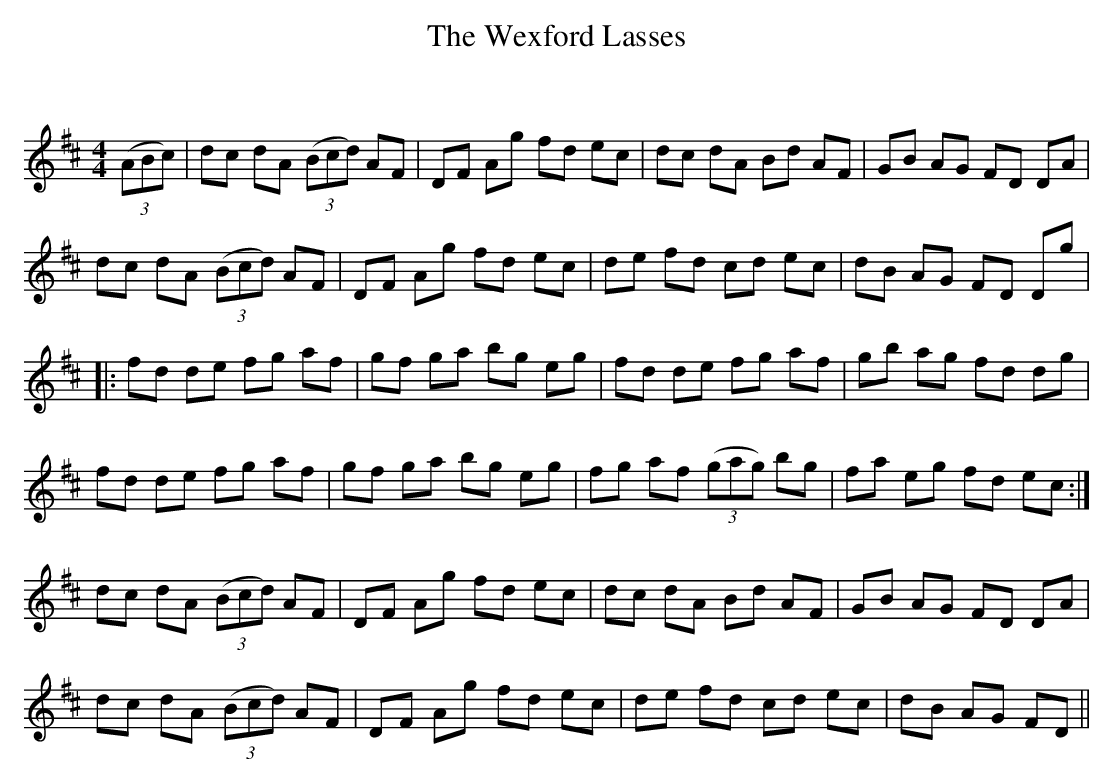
X:1
T: The Wexford Lasses
C:
Q: 232
K:D
M:4/4
L:1/8
((3ABc)|dc dA ((3Bcd) AF|DF Ag fd ec|dc dA Bd AF|GB AG FD DA|
dc dA ((3Bcd) AF|DF Ag fd ec|de fd cd ec|dB AG FD Dg|
|:fd de fg af|gf ga bg eg|fd de fg af|gb ag fd dg|
fd de fg af|gf ga bg eg|fg af ((3gag) bg|fa eg fd ec:|
dc dA ((3Bcd) AF|DF Ag fd ec|dc dA Bd AF|GB AG FD DA|
dc dA ((3Bcd) AF|DF Ag fd ec|de fd cd ec|dB AG FD||
